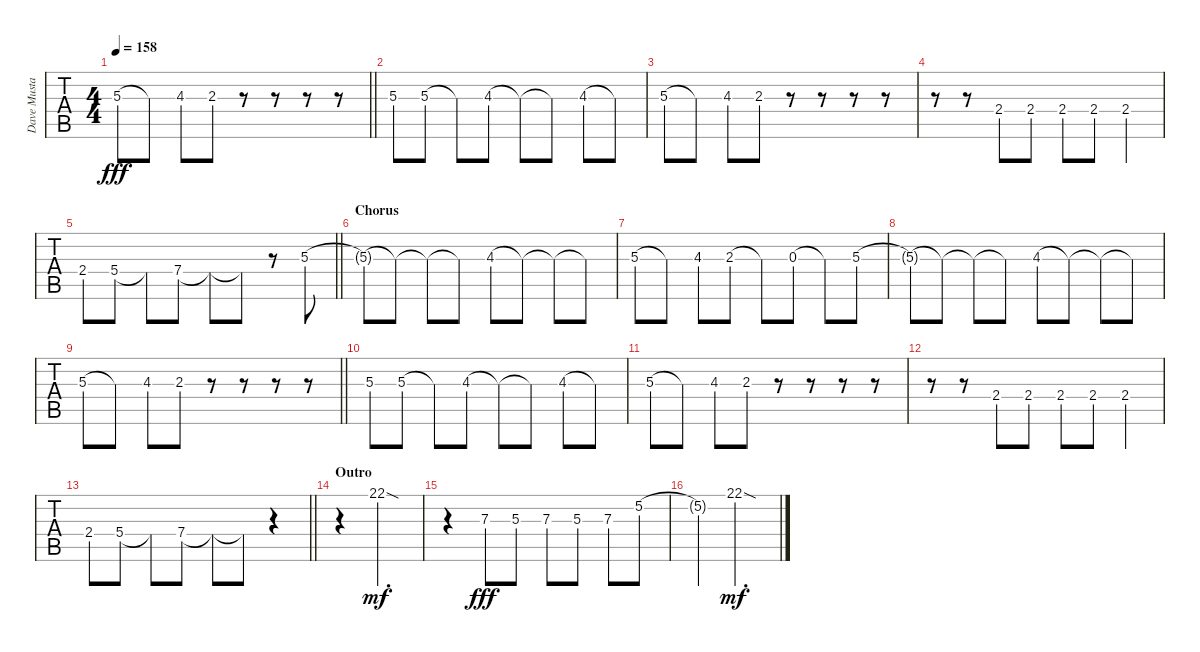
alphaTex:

\track ("Dave Mustaine (Vocais)" "Dave Musta") {instrument lead3calliope}
\staff {tabs}
\tuning (E4 B3 G3 D3 A2 E2) {hide}
\ts (4 4)
\tempo 158
\clef g2
\barLineRight lightlight
\ks c
5.3.8{dy fff} 5.3{t}.8 4.3.8 2.3.8 r.8 r.8 r.8 r.8 |
5.3.8 5.3.8 5.3{t}.8 4.3.8 4.3{t}.8 4.3{t}.8 4.3.8 4.3{t}.8 |
5.3.8 5.3{t}.8 4.3.8 2.3.8 r.8 r.8 r.8 r.8 |
r.8 r.8 2.4.8 2.4.8 2.4.8 2.4.8 2.4.4 |
\barLineRight lightlight
2.4.8 5.4.8 5.4{t}.8 7.4.8 7.4{t}.8 7.4{t}.8 r.8 5.3.8 |
\section ("" "Chorus")
5.3{t}.8 5.3{t}.8 5.3{t}.8 5.3{t}.8 4.3.8 4.3{t}.8 4.3{t}.8 4.3{t}.8 |
5.3.8 5.3{t}.8 4.3.8 2.3.8 2.3{t}.8 0.3.8 0.3{t}.8 5.3.8 |
5.3{t}.8 5.3{t}.8 5.3{t}.8 5.3{t}.8 4.3.8 4.3{t}.8 4.3{t}.8 4.3{t}.8 |
\barLineRight lightlight
5.3.8 5.3{t}.8 4.3.8 2.3.8 r.8 r.8 r.8 r.8 |
5.3.8 5.3.8 5.3{t}.8 4.3.8 4.3{t}.8 4.3{t}.8 4.3.8 4.3{t}.8 |
5.3.8 5.3{t}.8 4.3.8 2.3.8 r.8 r.8 r.8 r.8 |
r.8 r.8 2.4.8 2.4.8 2.4.8 2.4.8 2.4.4 |
\barLineRight lightlight
2.4.8 5.4.8 5.4{t}.8 7.4.8 7.4{t}.8 7.4{t}.8 r.4 |
\section ("" "Outro")
r.4 22.1{sod}.2{d dy mf} |
r.4 7.3.8{dy fff} 5.3.8 7.3.8 5.3.8 7.3.8 5.2.8 |
5.2{t}.4 22.1{sod}.2{d dy mf}
